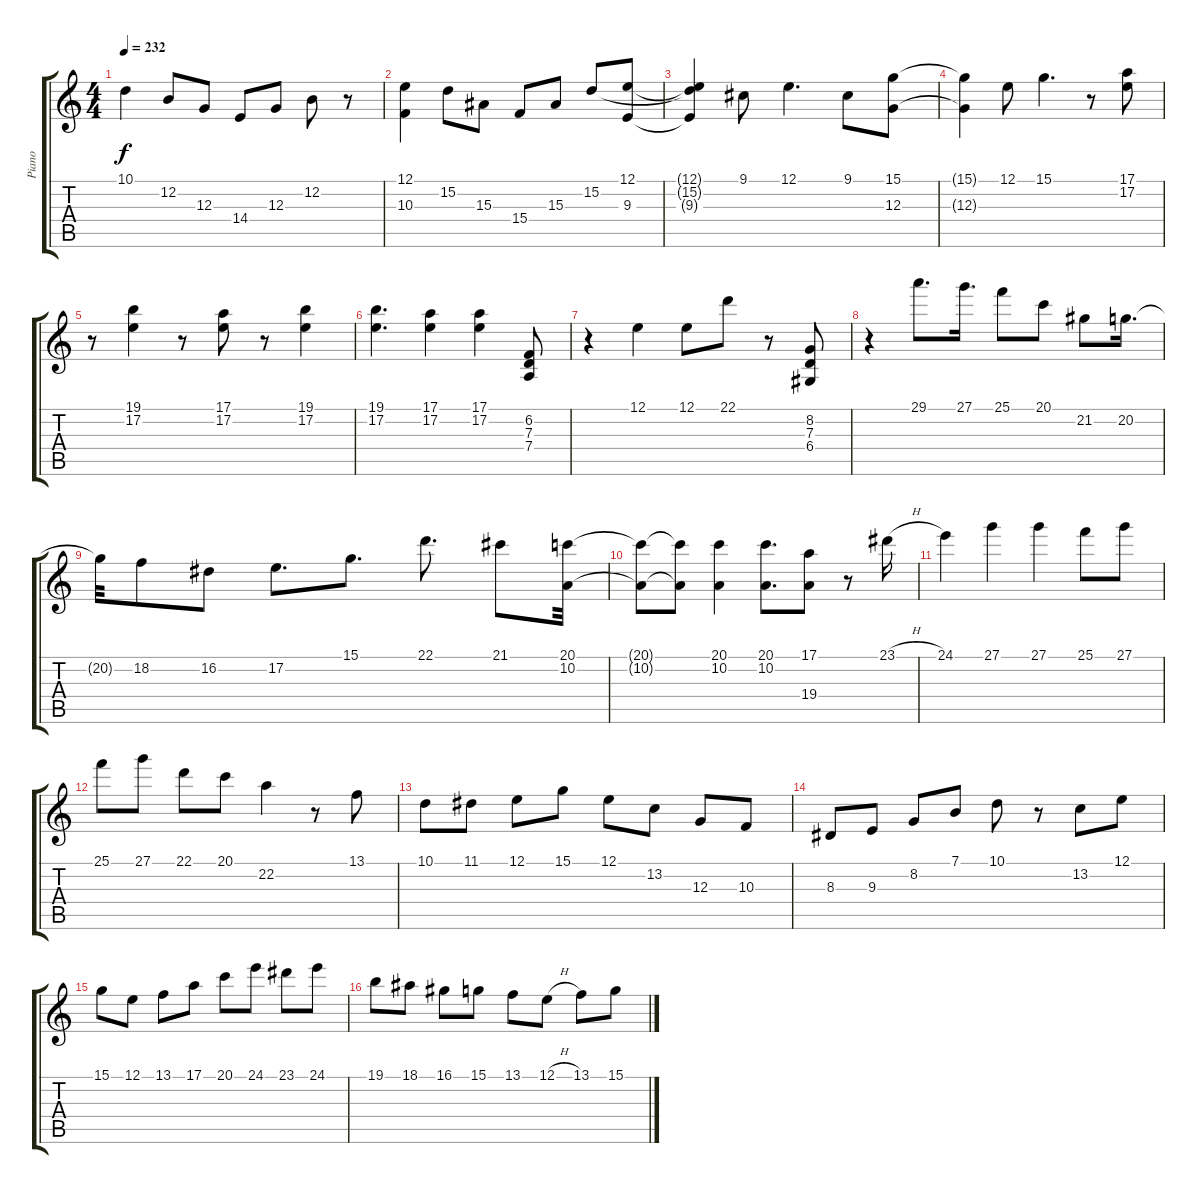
\track ("Piano" "Piano") {instrument acousticgrandpiano}
\staff {score tabs}
\tuning (E4 B3 G3 D3 A2 E2) {hide}
\ts (4 4)
\tempo 232
\clef g2
\ks c
10.1{t}.4{dy f} 12.2.8 12.3.8 14.4.8 12.3.8 12.2.8 r.8 |
(12.1 10.3).4 15.2.8 15.3.8 15.4.8 15.3.8 15.2.8 (12.1 9.3).8 |
(12.1{t} 15.2{t} 9.3{t}).4 9.1.8 12.1.4{d} 9.1.8 (15.1 12.3).8 |
(15.1{t} 12.3{t}).4 12.1.8 15.1.4{d} r.8 (17.1 17.2).8 |
r.8 (19.1 17.2).4 r.8 (17.1 17.2).8 r.8 (19.1 17.2).4 |
(19.1 17.2).4{d} (17.1 17.2).4 (17.1 17.2).4 (6.2 7.3 7.4).8 |
r.4 12.1.4 12.1.8 22.1.8 r.8 (8.2 7.3 6.4).8 |
r.4 29.1.8{d} 27.1.16{d} 25.1.8 20.1.8 21.2.8 20.2.16{d} |
20.2{t}.32 18.2.8 16.2.8 17.2.8{d} 15.1.8{d} 22.1.8{d} 21.1.8 (20.1 10.2).32 |
(20.1{t} 10.2{t}).8 (20.1{t} 10.2{t}).8 (20.1 10.2).4 (20.1 10.2).8{d} (17.1 19.4).8 r.8 23.1{h}.16 |
24.1.4 27.1.4 27.1.4 25.1.8 27.1.8 |
25.1.8 27.1.8 22.1.8 20.1.8 22.2.4 r.8 13.1.8 |
10.1.8 11.1.8 12.1.8 15.1.8 12.1.8 13.2.8 12.3.8 10.3.8 |
8.3.8 9.3.8 8.2.8 7.1.8 10.1.8 r.8 13.2.8 12.1.8 |
15.1.8 12.1.8 13.1.8 17.1.8 20.1.8 24.1.8 23.1.8 24.1.8 |
19.1.8 18.1.8 16.1.8 15.1.8 13.1.8 12.1{h}.8 13.1.8 15.1.8
